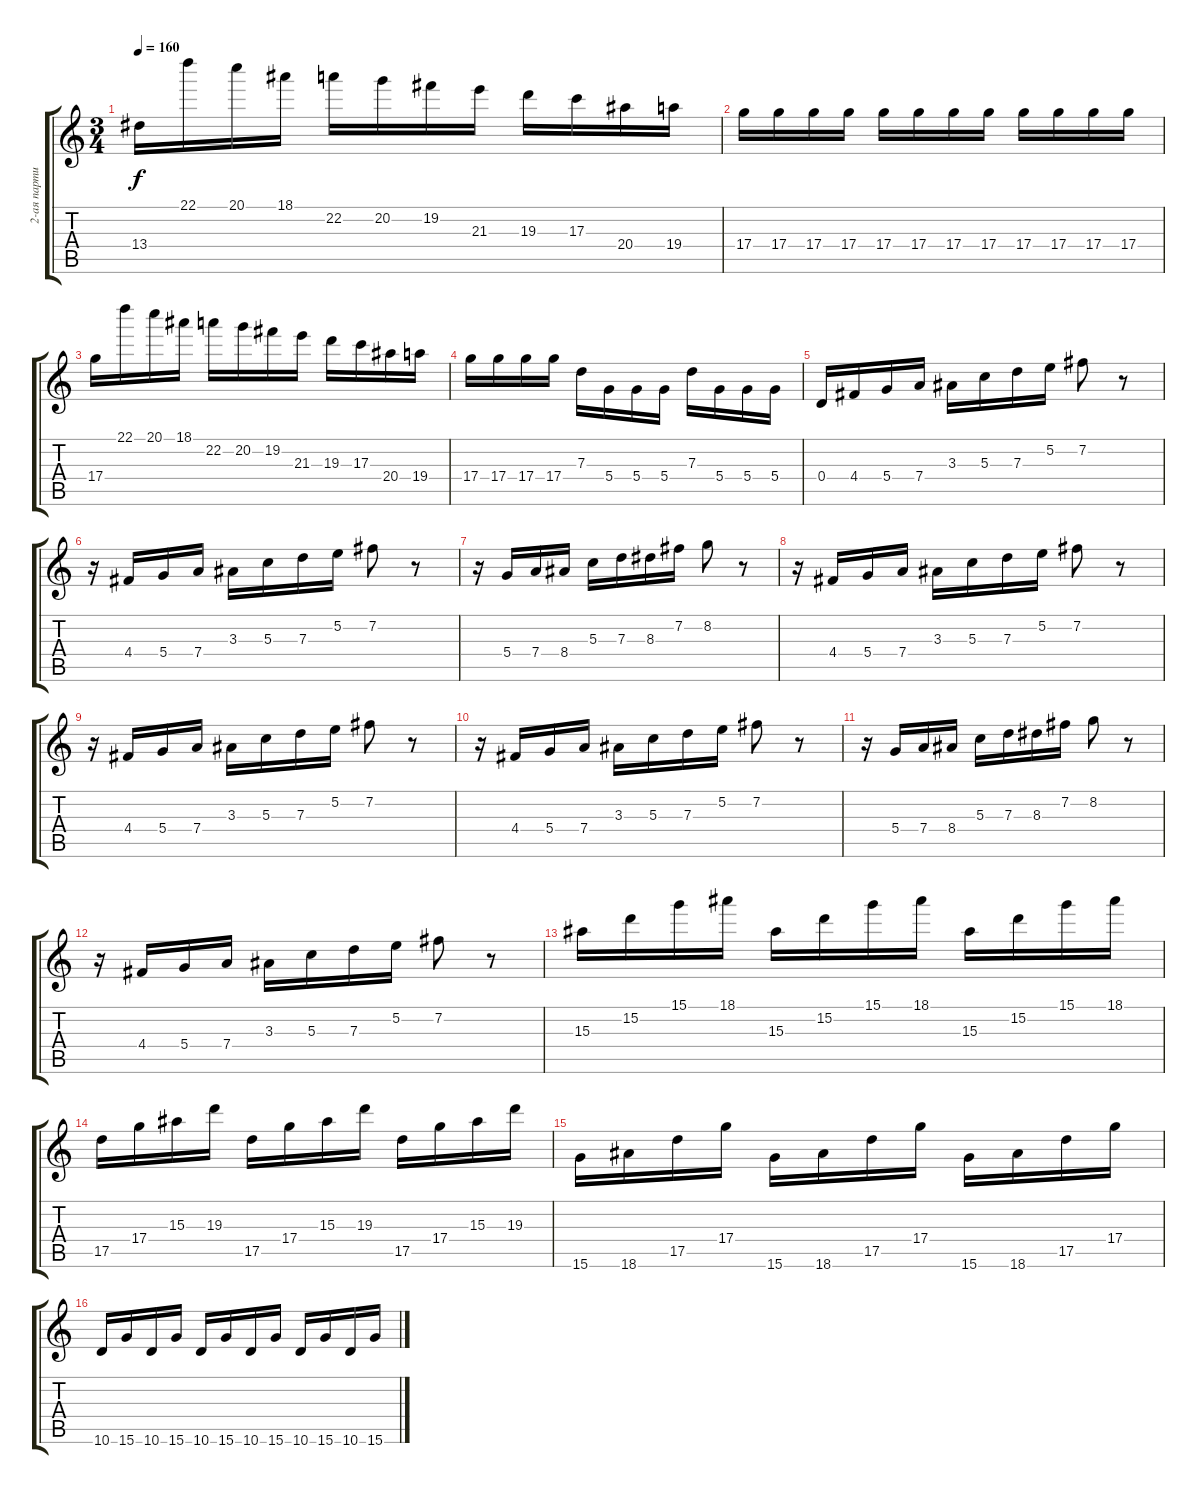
\track ("2-ая партия by Rome Efa" "2-ая парти") {instrument distortionguitar}
\staff {score tabs}
\tuning (E4 B3 G3 D3 A2 E2) {hide}
\ts (3 4)
\tempo 160
\clef g2
\ks c
13.4.16{dy f} 22.1.16 20.1.16 18.1.16 22.2.16 20.2.16 19.2.16 21.3.16 19.3.16 17.3.16 20.4.16 19.4.16 |
17.4.16 17.4.16 17.4.16 17.4.16 17.4.16 17.4.16 17.4.16 17.4.16 17.4.16 17.4.16 17.4.16 17.4.16 |
17.4.16 22.1.16 20.1.16 18.1.16 22.2.16 20.2.16 19.2.16 21.3.16 19.3.16 17.3.16 20.4.16 19.4.16 |
17.4.16 17.4.16 17.4.16 17.4.16 7.3.16 5.4.16 5.4.16 5.4.16 7.3.16 5.4.16 5.4.16 5.4.16 |
0.4.16 4.4.16 5.4.16 7.4.16 3.3.16 5.3.16 7.3.16 5.2.16 7.2.8 r.8 |
r.16 4.4.16 5.4.16 7.4.16 3.3.16 5.3.16 7.3.16 5.2.16 7.2.8 r.8 |
r.16 5.4.16 7.4.16 8.4.16 5.3.16 7.3.16 8.3.16 7.2.16 8.2.8 r.8 |
r.16 4.4.16 5.4.16 7.4.16 3.3.16 5.3.16 7.3.16 5.2.16 7.2.8 r.8 |
r.16 4.4.16 5.4.16 7.4.16 3.3.16 5.3.16 7.3.16 5.2.16 7.2.8 r.8 |
r.16 4.4.16 5.4.16 7.4.16 3.3.16 5.3.16 7.3.16 5.2.16 7.2.8 r.8 |
r.16 5.4.16 7.4.16 8.4.16 5.3.16 7.3.16 8.3.16 7.2.16 8.2.8 r.8 |
r.16 4.4.16 5.4.16 7.4.16 3.3.16 5.3.16 7.3.16 5.2.16 7.2.8 r.8 |
15.3.16 15.2.16 15.1.16 18.1.16 15.3.16 15.2.16 15.1.16 18.1.16 15.3.16 15.2.16 15.1.16 18.1.16 |
17.5.16 17.4.16 15.3.16 19.3.16 17.5.16 17.4.16 15.3.16 19.3.16 17.5.16 17.4.16 15.3.16 19.3.16 |
15.6.16 18.6.16 17.5.16 17.4.16 15.6.16 18.6.16 17.5.16 17.4.16 15.6.16 18.6.16 17.5.16 17.4.16 |
10.6.16 15.6.16 10.6.16 15.6.16 10.6.16 15.6.16 10.6.16 15.6.16 10.6.16 15.6.16 10.6.16 15.6.16
